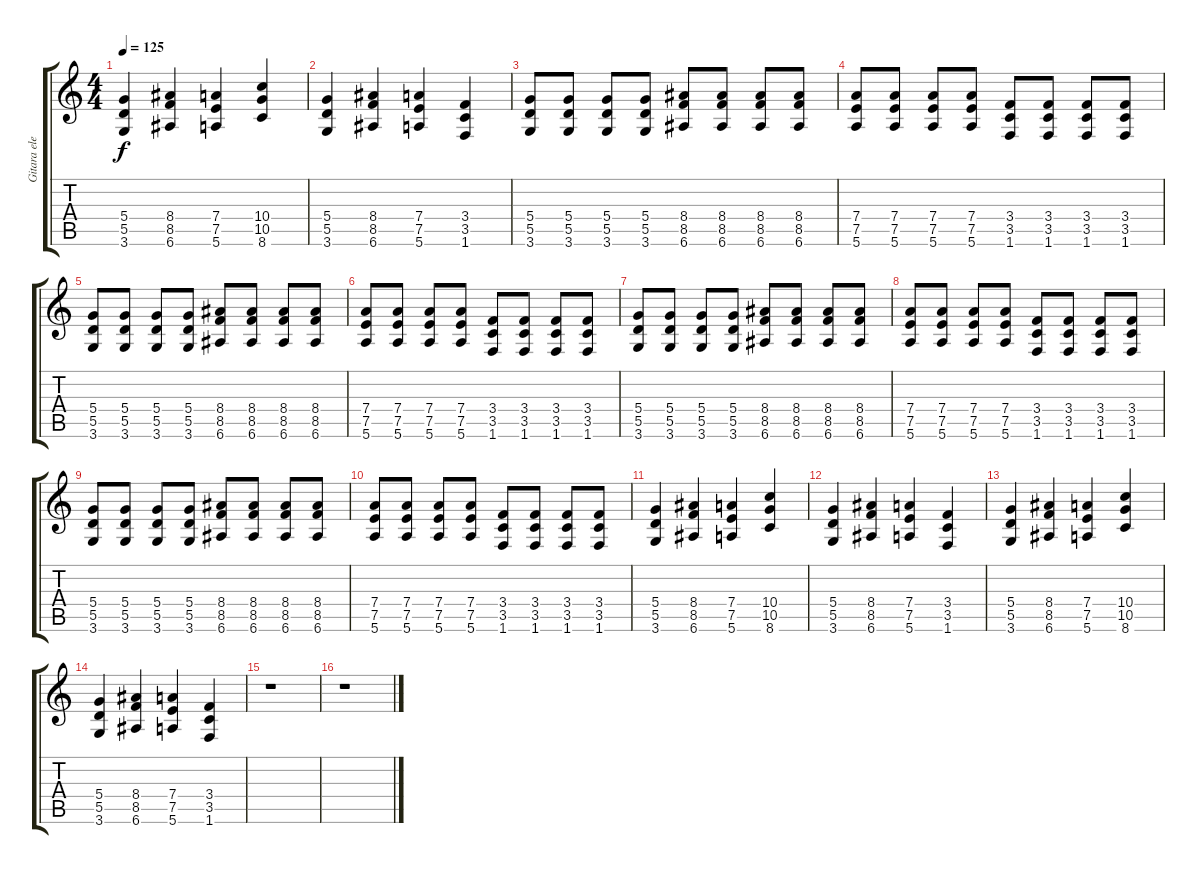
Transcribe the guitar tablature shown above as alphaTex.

\track ("Gitara elektryczna (II)" "Gitara ele") {instrument distortionguitar}
\staff {score tabs}
\tuning (E4 B3 G3 D3 A2 E2) {hide}
\ts (4 4)
\tempo 125
\clef g2
\ks c
(5.4 5.5 3.6).4{dy f} (8.4 8.5 6.6).4 (7.4 7.5 5.6).4 (10.4 10.5 8.6).4 |
(5.4 5.5 3.6).4 (8.4 8.5 6.6).4 (7.4 7.5 5.6).4 (3.4 3.5 1.6).4 |
(5.4 5.5 3.6).8 (5.4 5.5 3.6).8 (5.4 5.5 3.6).8 (5.4 5.5 3.6).8 (8.4 8.5 6.6).8 (8.4 8.5 6.6).8 (8.4 8.5 6.6).8 (8.4 8.5 6.6).8 |
(7.4 7.5 5.6).8 (7.4 7.5 5.6).8 (7.4 7.5 5.6).8 (7.4 7.5 5.6).8 (3.4 3.5 1.6).8 (3.4 3.5 1.6).8 (3.4 3.5 1.6).8 (3.4 3.5 1.6).8 |
(5.4 5.5 3.6).8 (5.4 5.5 3.6).8 (5.4 5.5 3.6).8 (5.4 5.5 3.6).8 (8.4 8.5 6.6).8 (8.4 8.5 6.6).8 (8.4 8.5 6.6).8 (8.4 8.5 6.6).8 |
(7.4 7.5 5.6).8 (7.4 7.5 5.6).8 (7.4 7.5 5.6).8 (7.4 7.5 5.6).8 (3.4 3.5 1.6).8 (3.4 3.5 1.6).8 (3.4 3.5 1.6).8 (3.4 3.5 1.6).8 |
(5.4 5.5 3.6).8 (5.4 5.5 3.6).8 (5.4 5.5 3.6).8 (5.4 5.5 3.6).8 (8.4 8.5 6.6).8 (8.4 8.5 6.6).8 (8.4 8.5 6.6).8 (8.4 8.5 6.6).8 |
(7.4 7.5 5.6).8 (7.4 7.5 5.6).8 (7.4 7.5 5.6).8 (7.4 7.5 5.6).8 (3.4 3.5 1.6).8 (3.4 3.5 1.6).8 (3.4 3.5 1.6).8 (3.4 3.5 1.6).8 |
(5.4 5.5 3.6).8 (5.4 5.5 3.6).8 (5.4 5.5 3.6).8 (5.4 5.5 3.6).8 (8.4 8.5 6.6).8 (8.4 8.5 6.6).8 (8.4 8.5 6.6).8 (8.4 8.5 6.6).8 |
(7.4 7.5 5.6).8 (7.4 7.5 5.6).8 (7.4 7.5 5.6).8 (7.4 7.5 5.6).8 (3.4 3.5 1.6).8 (3.4 3.5 1.6).8 (3.4 3.5 1.6).8 (3.4 3.5 1.6).8 |
(5.4 5.5 3.6).4 (8.4 8.5 6.6).4 (7.4 7.5 5.6).4 (10.4 10.5 8.6).4 |
(5.4 5.5 3.6).4 (8.4 8.5 6.6).4 (7.4 7.5 5.6).4 (3.4 3.5 1.6).4 |
(5.4 5.5 3.6).4 (8.4 8.5 6.6).4 (7.4 7.5 5.6).4 (10.4 10.5 8.6).4 |
(5.4 5.5 3.6).4 (8.4 8.5 6.6).4 (7.4 7.5 5.6).4 (3.4 3.5 1.6).4 |
r.1 |
r.1
